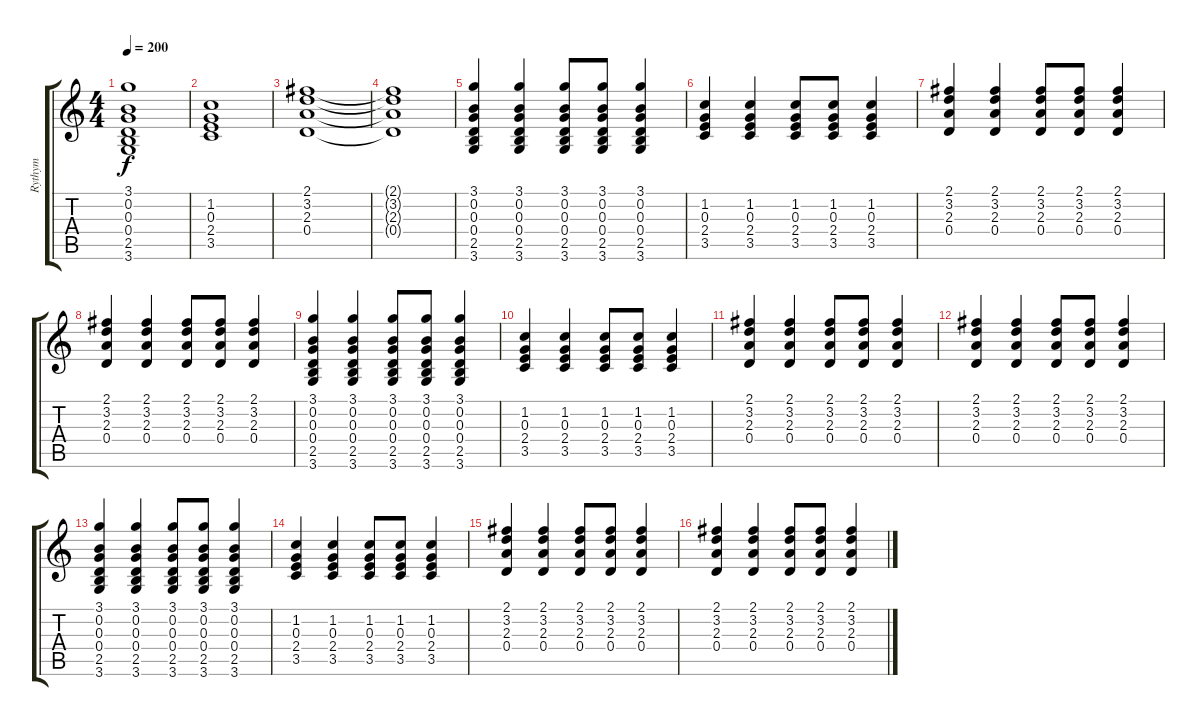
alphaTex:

\track ("Rythym" "Rythym") {instrument overdrivenguitar}
\staff {score tabs}
\tuning (E4 B3 G3 D3 A2 E2) {hide}
\ts (4 4)
\tempo 200
\clef g2
\ks c
(3.1 0.2 0.3 0.4 2.5 3.6).1{dy f} |
(1.2 0.3 2.4 3.5).1 |
(2.1 3.2 2.3 0.4).1 |
(2.1{t} 3.2{t} 2.3{t} 0.4{t}).1 |
(3.1 0.2 0.3 0.4 2.5 3.6).4 (3.1 0.2 0.3 0.4 2.5 3.6).4 (3.1 0.2 0.3 0.4 2.5 3.6).8 (3.1 0.2 0.3 0.4 2.5 3.6).8 (3.1 0.2 0.3 0.4 2.5 3.6).4 |
(1.2 0.3 2.4 3.5).4 (1.2 0.3 2.4 3.5).4 (1.2 0.3 2.4 3.5).8 (1.2 0.3 2.4 3.5).8 (1.2 0.3 2.4 3.5).4 |
(2.1 3.2 2.3 0.4).4 (2.1 3.2 2.3 0.4).4 (2.1 3.2 2.3 0.4).8 (2.1 3.2 2.3 0.4).8 (2.1 3.2 2.3 0.4).4 |
(2.1 3.2 2.3 0.4).4 (2.1 3.2 2.3 0.4).4 (2.1 3.2 2.3 0.4).8 (2.1 3.2 2.3 0.4).8 (2.1 3.2 2.3 0.4).4 |
(3.1 0.2 0.3 0.4 2.5 3.6).4 (3.1 0.2 0.3 0.4 2.5 3.6).4 (3.1 0.2 0.3 0.4 2.5 3.6).8 (3.1 0.2 0.3 0.4 2.5 3.6).8 (3.1 0.2 0.3 0.4 2.5 3.6).4 |
(1.2 0.3 2.4 3.5).4 (1.2 0.3 2.4 3.5).4 (1.2 0.3 2.4 3.5).8 (1.2 0.3 2.4 3.5).8 (1.2 0.3 2.4 3.5).4 |
(2.1 3.2 2.3 0.4).4 (2.1 3.2 2.3 0.4).4 (2.1 3.2 2.3 0.4).8 (2.1 3.2 2.3 0.4).8 (2.1 3.2 2.3 0.4).4 |
(2.1 3.2 2.3 0.4).4 (2.1 3.2 2.3 0.4).4 (2.1 3.2 2.3 0.4).8 (2.1 3.2 2.3 0.4).8 (2.1 3.2 2.3 0.4).4 |
(3.1 0.2 0.3 0.4 2.5 3.6).4 (3.1 0.2 0.3 0.4 2.5 3.6).4 (3.1 0.2 0.3 0.4 2.5 3.6).8 (3.1 0.2 0.3 0.4 2.5 3.6).8 (3.1 0.2 0.3 0.4 2.5 3.6).4 |
(1.2 0.3 2.4 3.5).4 (1.2 0.3 2.4 3.5).4 (1.2 0.3 2.4 3.5).8 (1.2 0.3 2.4 3.5).8 (1.2 0.3 2.4 3.5).4 |
(2.1 3.2 2.3 0.4).4 (2.1 3.2 2.3 0.4).4 (2.1 3.2 2.3 0.4).8 (2.1 3.2 2.3 0.4).8 (2.1 3.2 2.3 0.4).4 |
(2.1 3.2 2.3 0.4).4 (2.1 3.2 2.3 0.4).4 (2.1 3.2 2.3 0.4).8 (2.1 3.2 2.3 0.4).8 (2.1 3.2 2.3 0.4).4
